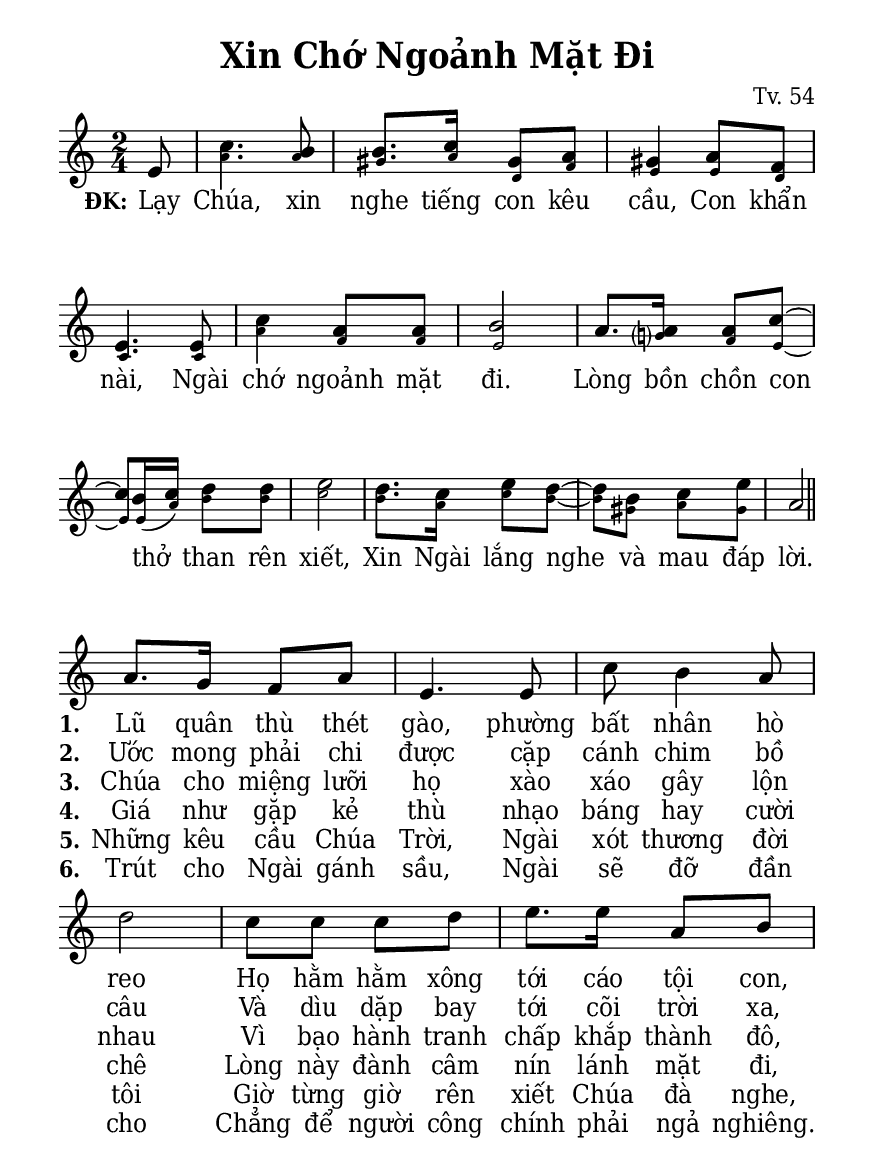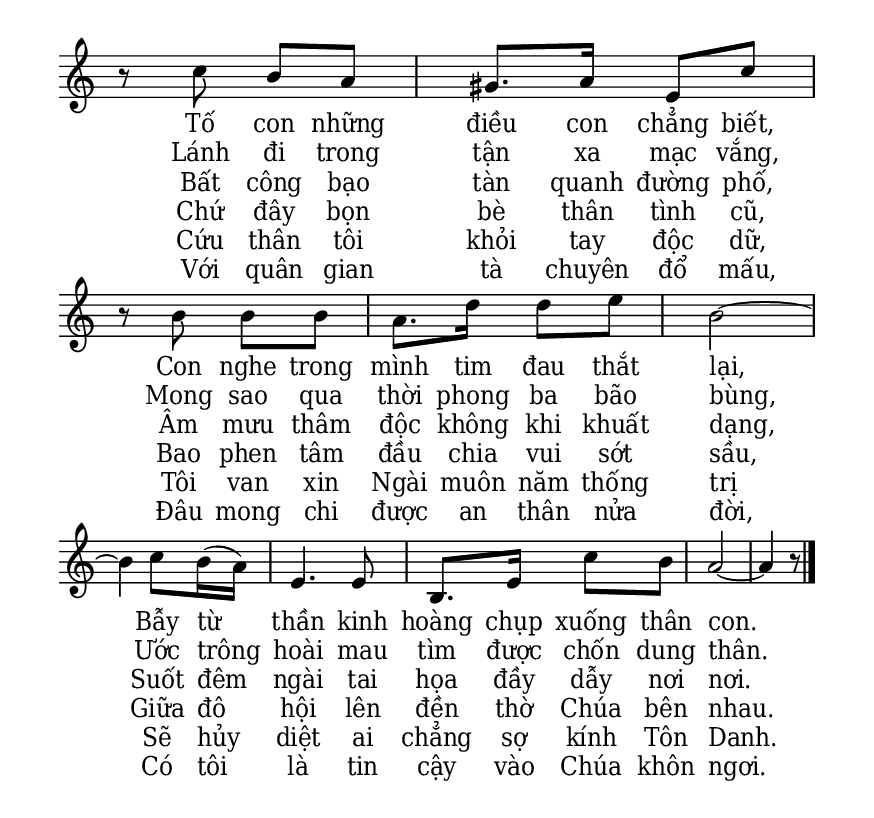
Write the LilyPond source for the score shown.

% Cài đặt chung\
\version "2.22.1"
\include "english.ly"

\header {
  title = "Xin Chớ Ngoảnh Mặt Đi"
  composer = "Tv. 54"
  %arranger = "Lm. Kim Long"
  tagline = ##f
}

% Nhạc phiên khúc
nhacPhienKhucSop = \relative c' {
  \partial 8 e8 |
  c'4. b8 |
  b8. c16 gs8 a |
  gs4 a8 f |
  e4. e8 |
  c'4 a8 a |
  b2 |
  a8. a16 a8 c ~ |
  c b16 (c) d8 d |
  e2 |
  d8. c16 e8 d ~ |
  d b c e |
  a,2 \bar "||"
  
  a8. g16 f8 a |
  e4. e8 |
  c' b4 a8 |
  d2 |
  c8 c c d |
  e8. e16 a,8 b |
  r8 c b a |
  gs8. a16 e8 c' |
  r8 b b b |
  a8. d16 d8 e |
  b2 ~ |
  b4 c8 b16 (a) |
  e4. e8 |
  b8. e16 c'8 b |
  a2 ~ |
  a4 r8 \bar "|."
}

nhacPhienKhucAlto = \relative c' {
  e8 |
  a4. a8 |
  gs8. a16 d,8 f |
  e4 e8 d |
  c4. c8 |
  a'4 f8 f |
  e2 |
  a8. g!?16 f8 e ~ |
  e e16 (a) b8 b |
  c2 |
  b8. a16 c8 b ~ |
  b gs a gs |
  a2
}

% Lời phiên khúc
loiPhienKhucSop = \lyrics {
  \set stanza = "ĐK:"
  Lạy Chúa, xin nghe tiếng con kêu cầu,
  Con khẩn nài, Ngài chớ ngoảnh mặt đi.
  Lòng bồn chồn con thở than rên xiết,
  Xin Ngài lắng nghe và mau đáp lời.
  <<
    {
      \set stanza = "1."
      Lũ quân thù thét gào,
      phường bất nhân hò reo
      Họ hằm hằm xông tới cáo tội con,
      Tố con những điều con chẳng biết,
      Con nghe trong mình tim đau thắt lại,
      Bẫy từ thần kinh hoàng chụp xuống thân con.
    }
    \new Lyrics {
	    \set associatedVoice = "beSop"
	    \set stanza = "2."
	    Ước mong phải chi được cặp cánh chim bồ câu
	    Và dìu dặp bay tới cõi trời xa,
	    Lánh đi trong tận xa mạc vắng,
	    Mong sao qua thời phong ba bão bùng,
	    Ước trông hoài mau tìm được chốn dung thân.
    }
    \new Lyrics {
	    \set associatedVoice = "beSop"
	    \set stanza = "3."
	    Chúa cho miệng lưỡi họ xào xáo gây lộn nhau
	    Vì bạo hành tranh chấp khắp thành đô,
	    Bất công bạo tàn quanh đường phố,
	    Âm mưu thâm độc không khi khuất dạng,
	    Suốt đêm ngài tai họa đầy dẫy nơi nơi.
    }
    \new Lyrics {
	    \set associatedVoice = "beSop"
	    \set stanza = "4."
	    Giá như gặp kẻ thù nhạo báng hay cười chê
	    Lòng này đành câm nín lánh mặt đi,
	    Chứ đây bọn bè thân tình cũ,
	    Bao phen tâm đầu chia vui sớt sầu,
	    Giữa đô hội lên đền thờ Chúa bên nhau.
    }
    \new Lyrics {
	    \set associatedVoice = "beSop"
	    \set stanza = "5."
	    Những kêu cầu Chúa Trời,
	    Ngài xót thương đời tôi
	    Giờ từng giờ rên xiết Chúa đà nghe,
	    Cứu thân tôi khỏi tay độc dữ,
	    Tôi van xin Ngài muôn năm thống trị
	    Sẽ hủy diệt ai chẳng sợ kính Tôn Danh.
    }
    \new Lyrics {
	    \set associatedVoice = "beSop"
	    \set stanza = "6."
	    Trút cho Ngài gánh sầu,
	    Ngài sẽ đỡ đần cho
	    Chẳng để người công chính phải ngả nghiêng.
	    Với quân gian tà chuyên đổ mấu,
	    Đâu mong chi được an thân nửa đời,
	    Có tôi là tin cậy vào Chúa khôn ngơi.
    }
  >>
}

% Dàn trang
\paper {
  #(set-paper-size "a5")
  top-margin = 10\mm
  bottom-margin = 10\mm
  left-margin = 10\mm
  right-margin = 10\mm
  indent = #0
  #(define fonts
	 (make-pango-font-tree "Deja Vu Serif Condensed"
	 		       "Deja Vu Serif Condensed"
			       "Deja Vu Serif Condensed"
			       (/ 20 20)))
  print-page-number = ##f
  %system-system-spacing = #'((basic-distance . 0.1) (padding . 3))
  %page-count = #1
}

TongNhip = {
  \key c \major \time 2/4
  \set Timing.beamExceptions = #'()
  \set Timing.baseMoment = #(ly:make-moment 1/4)
}

% Đổi kích thước nốt cho bè phụ
notBePhu =
#(define-music-function (font-size music) (number? ly:music?)
   (for-some-music
     (lambda (m)
       (if (music-is-of-type? m 'rhythmic-event)
           (begin
             (set! (ly:music-property m 'tweaks)
                   (cons `(font-size . ,font-size)
                         (ly:music-property m 'tweaks)))
             #t)
           #f))
     music)
   music)

\score {
  \new ChoirStaff <<
    \new Staff \with {
        \consists "Merge_rests_engraver"
        printPartCombineTexts = ##f
      }
      <<
      \new Voice \TongNhip \partCombine 
        \nhacPhienKhucSop
        \notBePhu -3 { \nhacPhienKhucAlto }
      \new NullVoice = beSop \nhacPhienKhucSop
      \new Lyrics \lyricsto beSop \loiPhienKhucSop
      >>
  >>
  \layout {
    %\override Staff.TimeSignature.transparent = ##t
    \override Lyrics.LyricSpace.minimum-distance = #1.2
    \override Score.BarNumber.break-visibility = ##(#f #f #f)
    \override Score.SpacingSpanner.uniform-stretching = ##t
  } 
}
